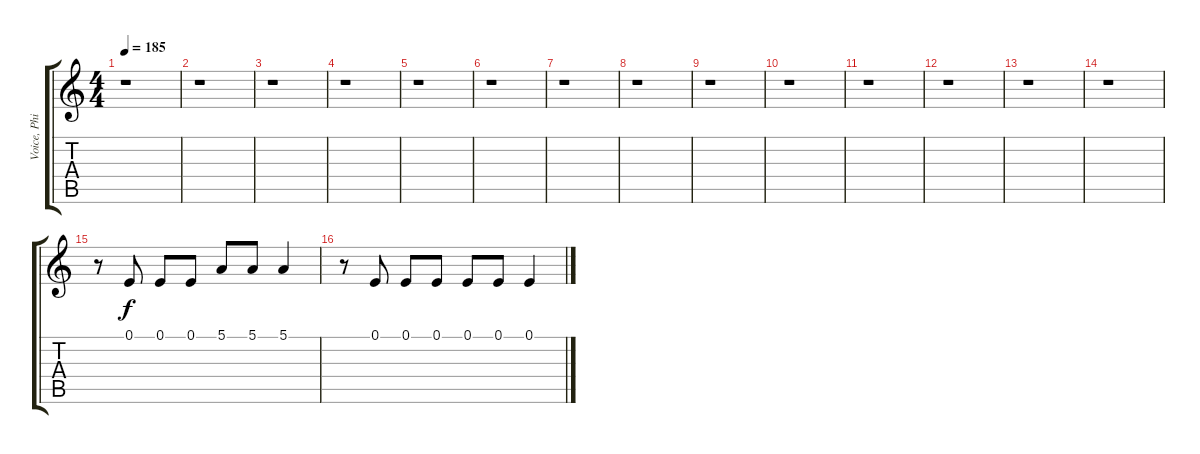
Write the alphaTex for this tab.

\track ("Voice, Phill" "Voice, Phi") {instrument lead2sawtooth}
\staff {score tabs}
\tuning (E4 B3 G3 D3 A2 E2) {hide}
\ts (4 4)
\tempo 185
\clef g2
\ks c
r.1{dy f} |
r.1 |
r.1 |
r.1 |
r.1 |
r.1 |
r.1 |
r.1 |
r.1 |
r.1 |
r.1 |
r.1 |
r.1 |
r.1 |
r.8 0.1.8 0.1.8 0.1.8 5.1.8 5.1.8 5.1.4 |
r.8 0.1.8 0.1.8 0.1.8 0.1.8 0.1.8 0.1.4
